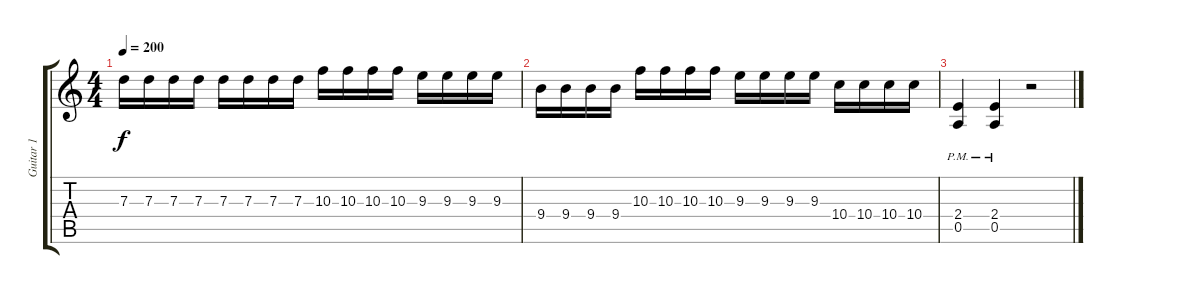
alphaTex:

\track ("Guitar 1" "Guitar 1") {instrument distortionguitar}
\staff {score tabs}
\tuning (E4 B3 G3 D3 A2 E2) {hide}
\ts (4 4)
\tempo 200
\clef g2
\ks c
7.3.16{dy f} 7.3.16 7.3.16 7.3.16 7.3.16 7.3.16 7.3.16 7.3.16 10.3.16 10.3.16 10.3.16 10.3.16 9.3.16 9.3.16 9.3.16 9.3.16 |
9.4.16 9.4.16 9.4.16 9.4.16 10.3.16 10.3.16 10.3.16 10.3.16 9.3.16 9.3.16 9.3.16 9.3.16 10.4.16 10.4.16 10.4.16 10.4.16 |
(2.4{pm} 0.5{pm}).4 (2.4{pm} 0.5{pm}).4 r.2
